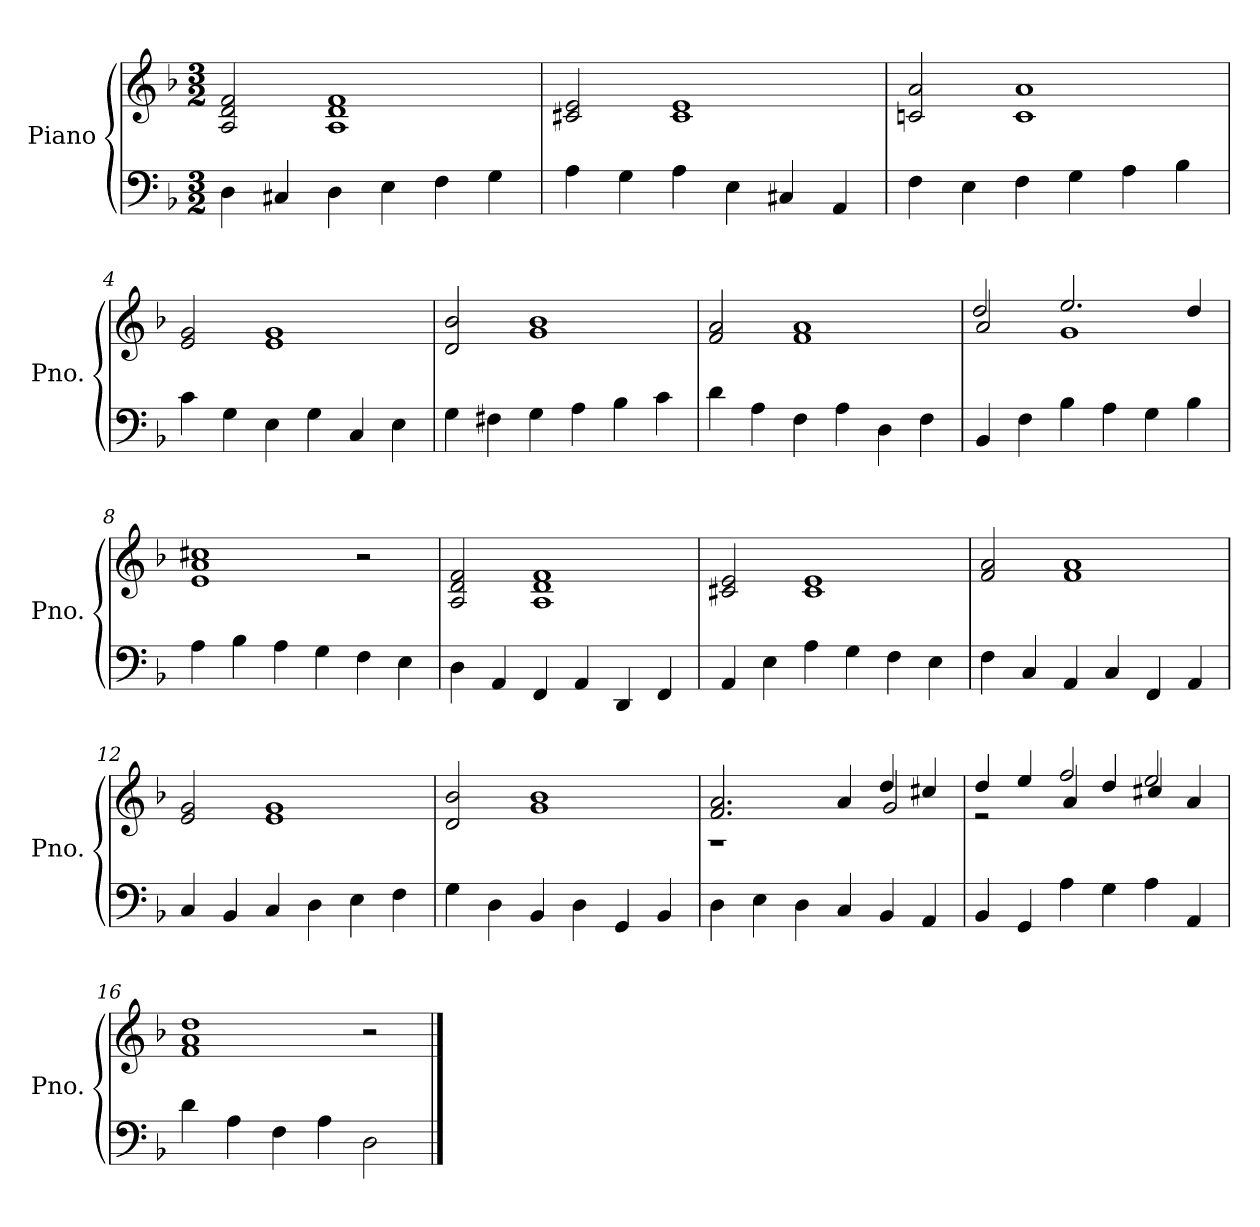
**kern	**kern
*part1	*part1
*staff2	*staff1
*I"Piano	*
*I'Pno.	*
*clefF4	*clefG2
*k[b-]	*k[b-]
*M3/2	*M3/2
=1	=1
4D\	2A/ 2d/ 2f/
4C#X/	.
4D\	1A 1d 1f
4E\	.
4F\	.
4G\	.
=2	=2
4A\	2c#X/ 2e/
4G\	.
4A\	1c# 1e
4E\	.
4C#X/	.
4AA/	.
=3	=3
4F\	2cn/ 2a/
4E\	.
4F\	1c 1a
4G\	.
4A\	.
4B-\	.
=4	=4
4c\	2e/ 2g/
4G\	.
4E\	1e 1g
4G\	.
4C/	.
4E\	.
=5	=5
4G\	2d/ 2b-/
4F#X\	.
4G\	1g 1b-
4A\	.
4B-\	.
4c\	.
!!LO:LB:g=z
=6	=6
4d\	2f/ 2a/
4A\	.
4F\	1f 1a
4A\	.
4D\	.
4F\	.
=7	=7
*	*^
4BB-/	2a/	2dd/
4F\	.	.
4B-\	1g	2.ee/
4A\	.	.
4G\	.	.
4B-\	.	4dd/
*	*v	*v
=8	=8
4A\	1e 1a 1cc#X
4B-\	.
4A\	.
4G\	.
4F\	2r
4E\	.
=9	=9
4D\	2A/ 2d/ 2f/
4AA/	.
4FF/	1A 1d 1f
4AA/	.
4DD/	.
4FF/	.
=10	=10
4AA/	2c#X/ 2e/
4E\	.
4A\	1c# 1e
4G\	.
4F\	.
4E\	.
=11	=11
4F\	2f/ 2a/
4C/	.
4AA/	1f 1a
4C/	.
4FF/	.
4AA/	.
!!LO:LB:g=z
=12	=12
4C/	2e/ 2g/
4BB-/	.
4C/	1e 1g
4D\	.
4E\	.
4F\	.
=13	=13
4G\	2d/ 2b-/
4D\	.
4BB-/	1g 1b-
4D\	.
4GG/	.
4BB-/	.
=14	=14
*	*^
4D\	2.f/ 2.a/	1r
4E\	.	.
4D\	.	.
4C/	4a/	.
4BB-/	4dd/	2g/
4AA/	4cc#X/	.
=15	=15	=15
4BB-/	4dd/	2r
4GG/	4ee/	.
4A\	2ff/	4a/
4G\	.	4dd/
4A\	2ee/	4cc#X/
4AA/	.	4a/
*	*v	*v
=16	=16
4d\	1f 1a 1dd
4A\	.
4F\	.
4A\	.
2D\	2r
==	==
*-	*-
